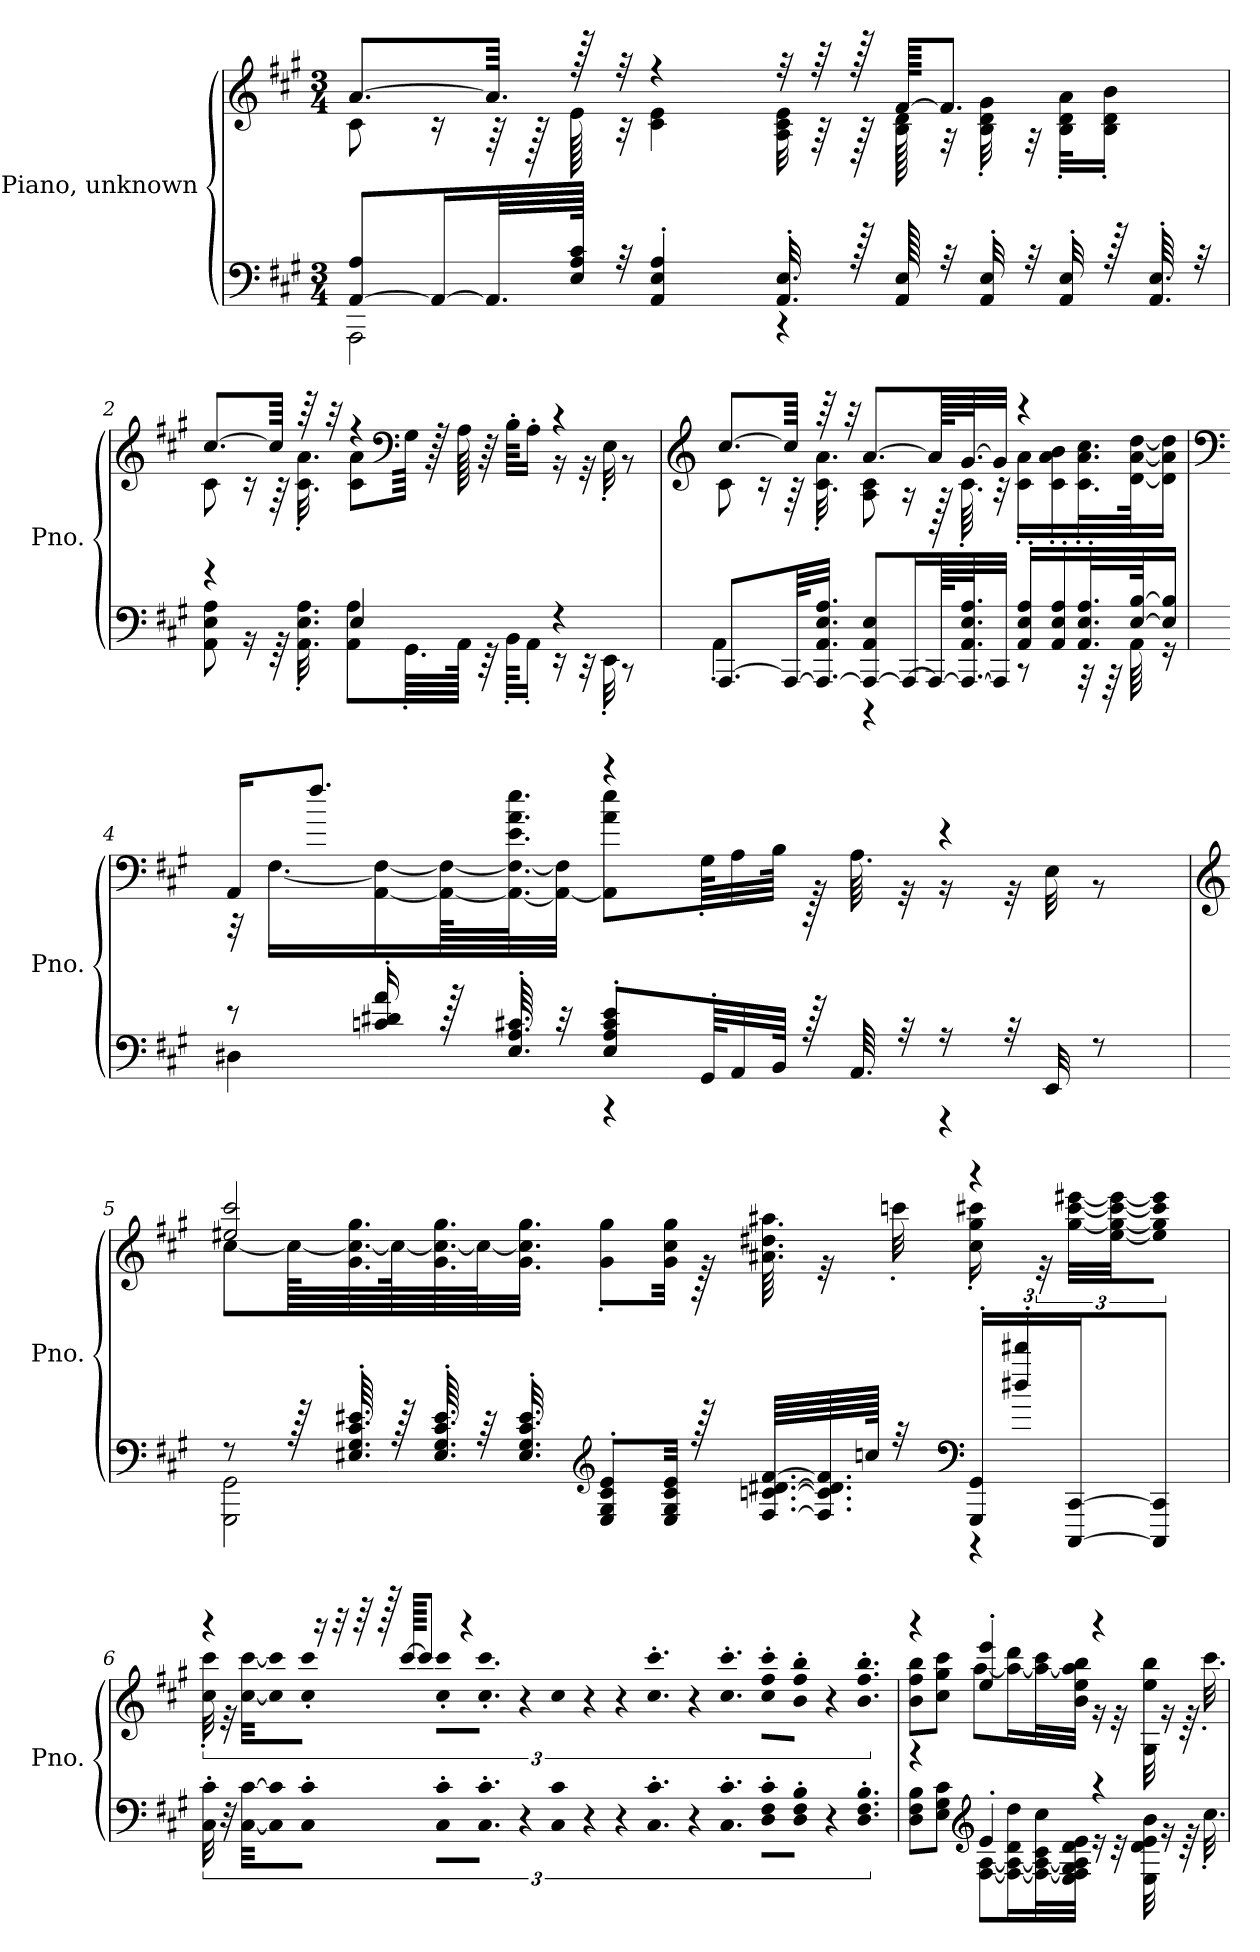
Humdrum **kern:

**kern	**kern
*part1	*part1
*staff2	*staff1
*I"Piano, unknown	*
*I'Pno.	*
*clefF4	*clefG2
*k[f#c#g#]	*k[f#c#g#]
*M3/4	*M3/4
*MM75	*MM75
=1	=1
*^	*^
[8AA/ 8A/L	2AAA\	[8.a/L	8c#\
16AA/L_	.	.	16r
64.AA/LL]	.	64.a/Jkkk]	64r
.	.	.	128r
128E/ 128A/ 128c#/JJJJk	.	128r	128e\
32r	.	32r	32r
4AA/' 4E/' 4A/'	.	4r	4c#\ 4e\
32.AA/' 32.E/'	4r	32r	32A\ 32c#\ 32e\
.	.	64r	64r
128r	.	128r	128r
128AA/ 128E/	.	[128f#/KKKKL	128B\ 128d\
32r	.	8.f#/J]	32r
32AA/' 32E/'	.	.	32B\' 32d\' 32g#\'
32r	.	.	32r
32AA/' 32E/'	.	.	32B\' 32d\' 32a\'KLL
128r	.	.	16B\' 16d\' 16b\'JJ
64.AA/' 64.E/'	.	.	.
32r	.	.	.
=2	=2	=2	=2
4r	8AA\ 8E\ 8A\	[8.cc#/L	8c#\
.	16r	.	16r
.	64r	64cc#/Jkkk]	64r
.	32.AA\' 32.E\' 32.A\'	64r	32.c#\' 32.a\'
.	.	32r	.
4E/	8AA\ 8A\L	4r	8c#\ 8a\L
*	*	*clefF4	*
.	64.GG#'\LLL	.	64G#\Jkkk
.	.	.	128r
.	128AA\JJJJk	.	128A\
.	64r	.	64r
.	64BB'\KKLL	.	64B'\KKLL
.	16AA'\JJ	.	16A'\JJ
4r	16r	4r	16r
.	32r	.	32r
.	32EE'\	.	32E'\
.	8r	.	8r
!!LO:LB:g=z	!!
=3	=3	=3	=3
*	*	*clefG2	*
[8.AAA/L	4AA'\	[8.cc#/L	8c#\
.	.	.	16r
64AAA/KLL_	.	64cc#/Jkkk]	64r
32.AAA/_ 32.AA/ 32.E/ 32.A/JJJ	.	64r	32.c#\' 32.a\'
.	.	32r	.
8AAA/_ 8AA/ 8E/L	4r	[8.a/L	8A\ 8c#\
16AAA/L_	.	.	16r
128AAA/KLL_	.	128a/KLLL]	128r
64.AAA/_ 64.AA/ 64.E/ 64.A/J	.	[64.g#/J	64.c#'\
32AAA/JJJ]	.	32g#/JJJ]	32r
16AA/' 16E/' 16A/'LL	8r	4r	16c#\' 16a\'LL
16AA/' 16E/' 16A/'	.	.	16c#\' 16a\' 16b\'
32.AA/' 32.E/' 32.A/'L	32r	.	32.c#\' 32.a\' 32.cc#\'L
.	64r	.	.
[64E/ [64B/JK	64AA\	.	[64d\ [64a\ [64dd\JK
16E/] 16B/]JJ	16r	.	16d\] 16a\] 16dd\]JJ
!!LO:LB:g=z	!!
=4	=4	=4	=4
*	*	*clefF4	*
8r	4D#X\	16AA/KL	32r
.	.	.	[16.F#\LL
.	.	8.ff#/J	.
16cn/' 16d#X/' 16a/'	.	.	[16AA\ 16F#\_
128r	.	.	128AA\_ 128F#\_KLL
64.E/' 64.A/' 64.c#X/'	.	.	64.AA\_ 64.F#\_ 64.e\ 64.a\ 64.ee\J
32r	.	.	32AA\_ 32F#\]JJJ
8E/' 8A/' 8c#/' 8e/'L	4r	4r	8AA\] 8a\ 8ee\L
64GG#'/KLL	.	.	64G#'\KLL
32AA/	.	.	32A\
64BB/JJJk	.	.	64B\JJJk
128r	.	.	128r
64.AA/	.	.	64.A\
32r	.	.	32r
16r	4r	4r	16r
32r	.	.	32r
32EE/	.	.	32E\
8r	.	.	8r
!!LO:LB:g=z	!!
=5	=5	=5	=5
*	*	*clefG2	*
8r	2GGG#\ 2GG#\	2ee#X/ 2ccc#/	[8cc#\L
128r	.	.	128cc#\KLLL_
64.E#X/' 64.G#/' 64.c#/' 64.e#X/'	.	.	64.g#\ 64.cc#\_ 64.gg#\
128r	.	.	128cc#\K_
64.E#/' 64.G#/' 64.c#/' 64.e#/'	.	.	64.g#\ 64.cc#\_ 64.gg#\
64r	.	.	64cc#\J_
32.E#/' 32.G#/' 32.c#/' 32.e#/'	.	.	32.g#\ 32.cc#\] 32.gg#\JJJ
*clefG2	*	*	*
8E#/' 8G#/' 8c#/' 8e#/'L	.	.	8g#\' 8gg#\'L
32E#/ 32G#/ 32c#/ 32e#/Jkk	.	.	32g#\ 32cc#\ 32gg#\Jkk
128r	.	.	128r
[64.F#/ [64.cn/ [64.d#X/ [64.f#/LLLL	.	.	64.a#X\ 64.dd#X\ 64.aa#X\
64.F#/] 64.c/] 64.d#/] 64.f#/]	.	.	32r
128ccn/JJJJk	.	.	.
32r	.	.	32cccn'\
*clefF4	*	*	*
*Xbrackettup	*	*	*
24GGG#/' 24GG#/'LL	4r	4r	16cc#\' 16gg#\' 16ccc#X\'
24dd#X/' 24ddd#X/'	.	.	.
.	.	.	48r
[24CCC#/ [24CC#/J	.	.	[48gg#\ [48ccc#\ [48eee#X\LLL
.	.	.	[48ee#\ 48gg#\_ 48ccc#\_ 48eee#\_JJ
8CCC#/] 8CC#/]J	.	.	8ee#\] 8gg#\] 8ccc#\] 8eee#\]J
*v	*v	*	*
!!LO:LB:g=z	!!
=6	=6	=6
*brackettup	*	*
48C#\' 48c#\'	4r	48cc#\' 48ccc#\'
48r	.	48r
[48C#\ [48c#\KKL	.	[48cc#\ [48ccc#\KKL
8C#\] 8c#\]	.	8cc#\] 8ccc#\]
16C#\' 16c#\'Jk	.	16cc#\' 16ccc#\'Jk
16C#\' 16c#\'LL	16r	16cc#\' 16ccc#\'LL
32.C#\' 32.c#\'JJk	32r	32.cc#\' 32.ccc#\'JJk
.	64r	.
128r	128r	128r
128C#\ 128c#\	[128ccc#/KKKKL	128cc#\
32r	8ccc#/J]	32r
128r	.	128r
64.C#\' 64.c#\'	.	64.cc#\' 64.ccc#\'
64r	.	64r
32.C#\' 32.c#\'	.	32.cc#\' 32.ccc#\'
8D\' 8F#\' 8c#\'L	4r	8cc#\' 8ff#\' 8ccc#\'L
16D\' 16F#\' 16B\'Jk	.	16b\' 16ff#\' 16bb\'Jk
64r	.	64r
32.D\' 32.F#\' 32.B\'	.	32.b\' 32.ff#\' 32.bb\'
=7	=7	=7
*^	*	*
4r	8D\ 8F#\ 8B\L	4r	8b\ 8ff#\ 8bb\L
.	8E\ 8G#\ 8c#\J	.	8cc#\ 8gg#\ 8ccc#\J
*clefG2	*	*	*
4e'/	[8F#\ [8A\L	4ee/' 4eee/'	[8aa\L
.	16F#\_ 16A\_ 16d\ 16dd\L	.	16aa\_ 16ddd\L
.	32F#\_ 32A\_ 32c#\ 32cc#\L	.	32aa\_ 32ccc#\L
.	32E\ 32F#\] 32G#\ 32A\] 32d\ 32e\JJJ	.	32b\ 32ee\ 32aa\] 32bb\JJJ
4r	16r	4r	16r
.	32r	.	32r
.	32E\ 32d\ 32e\ 32b\	.	32G#\ 32ee\ 32bb\
.	16r	.	16r
.	64r	.	64r
.	32.cc#'\	.	32.ccc#'\
*v	*v	*	*
*	*v	*v
=	=
*-	*-
